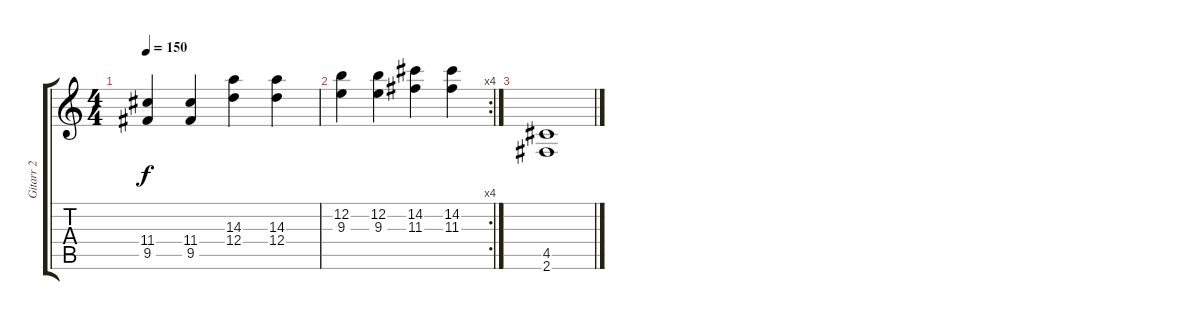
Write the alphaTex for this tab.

\track ("Gitarr 2" "Gitarr 2") {instrument overdrivenguitar}
\staff {score tabs}
\tuning (E4 B3 G3 D3 A2 E2) {hide}
\ts (4 4)
\tempo 150
\clef g2
\ks c
(11.4 9.5).4{dy f} (11.4 9.5).4 (14.3 12.4).4 (14.3 12.4).4 |
\rc 4
(12.2 9.3).4 (12.2 9.3).4 (14.2 11.3).4 (14.2 11.3).4 |
(4.5 2.6).1
